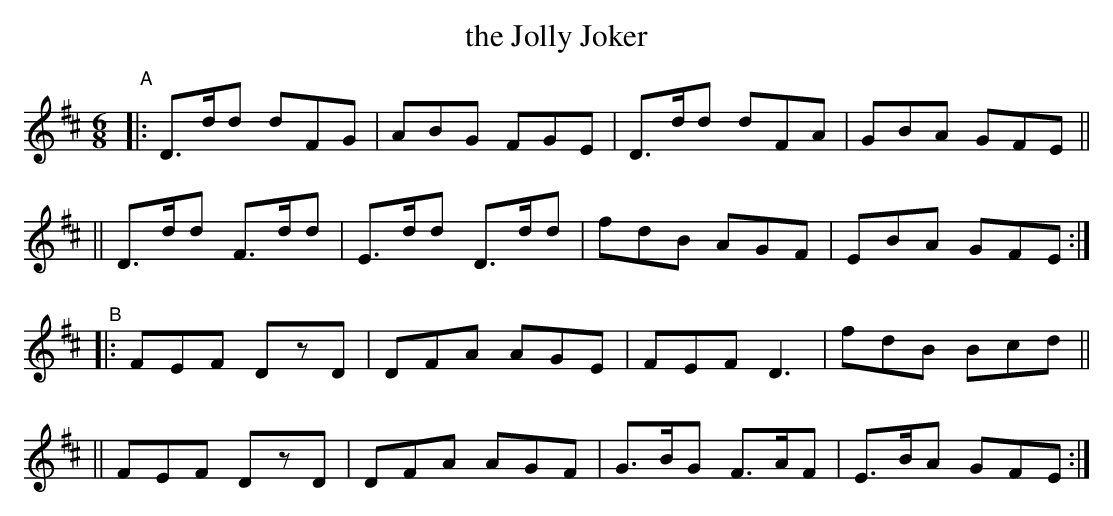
X:1
T: the Jolly Joker
M: 6/8
L: 1/8
K: D
"^A"\
|: D>dd dFG | ABG FGE | D>dd dFA | GBA GFE ||
|| D>dd F>dd | E>dd D>dd | fdB AGF | EBA GFE :|
"^B"\
|: FEF DzD | DFA AGE | FEF D3 | fdB Bcd ||
|| FEF DzD | DFA AGF | G>BG F>AF | E>BA GFE :|
